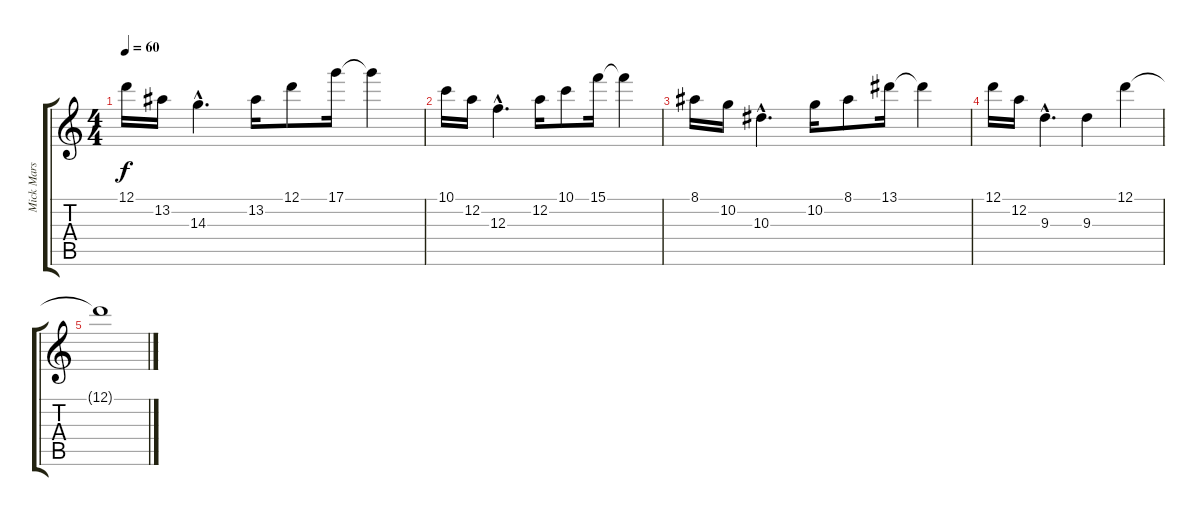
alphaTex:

\track ("Mick Mars Lead Gtr.1" "Mick Mars ") {instrument distortionguitar}
\staff {score tabs}
\tuning (D4 A3 F3 C3 G2 D2) {hide}
\ts (4 4)
\tempo 60
\clef g2
\ks c
12.1.16{dy f} 13.2.16 14.3{hac}.4{d} 13.2.16 12.1.8 17.1.16 17.1{t}.4 |
10.1.16 12.2.16 12.3{hac}.4{d} 12.2.16 10.1.8 15.1.16 15.1{t}.4 |
8.1.16 10.2.16 10.3{hac}.4{d} 10.2.16 8.1.8 13.1.16 13.1{t}.4 |
12.1.16 12.2.16 9.3{hac}.4{d} 9.3.4 12.1.4{volume 10} |
12.1{t}.1{volume 8}
